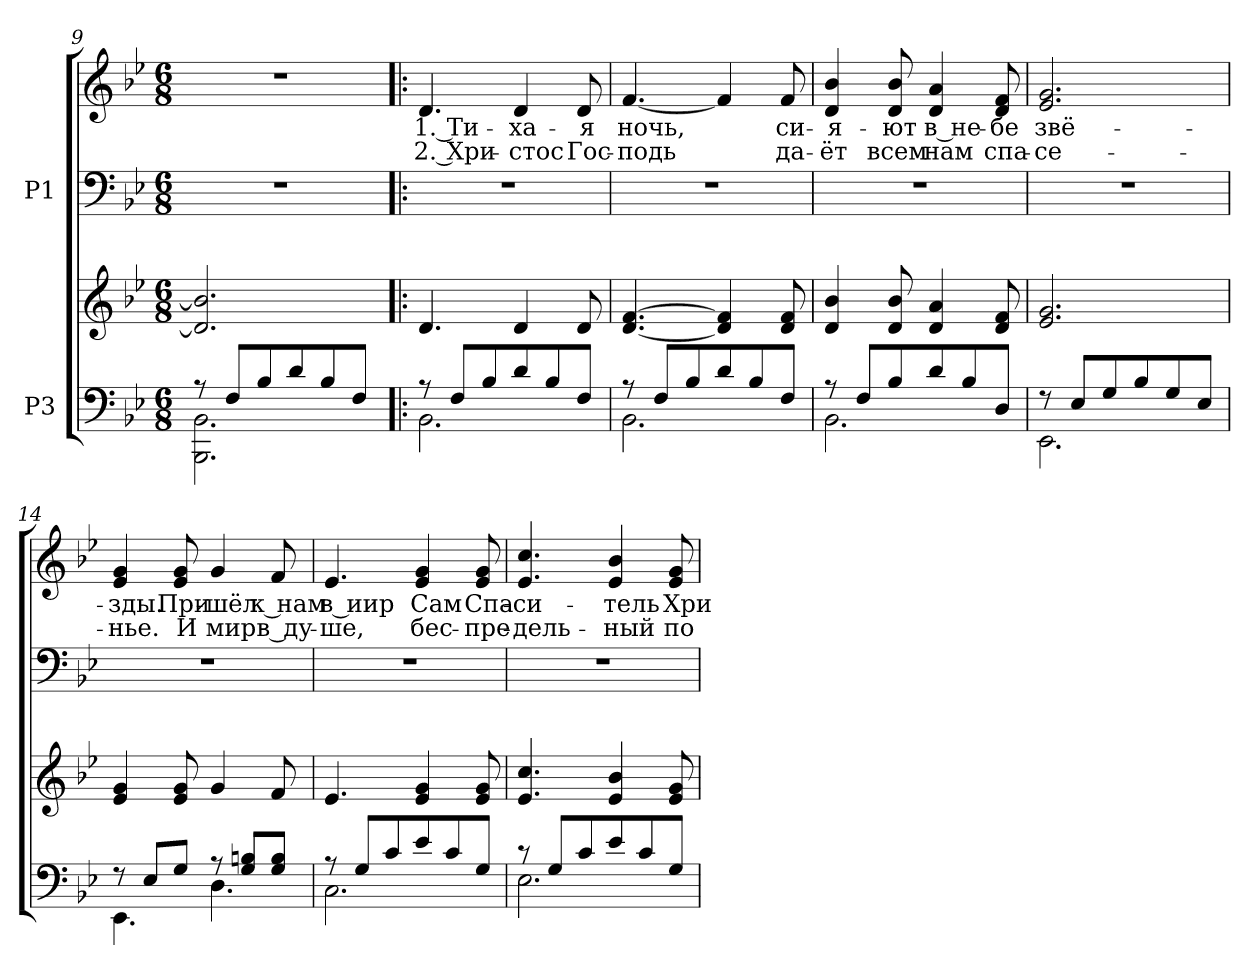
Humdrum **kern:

**kern	**kern	**kern	**kern	**text	**text
*part2	*part2	*part1	*part1	*part1	*part1
*staff4	*staff3	*staff2	*staff1	*staff1	*staff1
*I"P3	*	*I"P1	*	*	*
*clefF4	*clefG2	*clefF4	*clefG2	*	*
*k[b-e-]	*k[b-e-]	*k[b-e-]	*k[b-e-]	*	*
*B-:	*B-:	*B-:	*B-:	*	*
*M6/8	*M6/8	*M6/8	*M6/8	*	*
=9	=9	=9	=9	=9	=9
*^	*	*	*	*	*
!	!	!	!LO:N:vis=1	!LO:N:vis=1	!	!
8r	2.BBB-i\ 2.BB-i	2.di/] 2.b-i]	2.r	2.r	.	.
8Fi/L	.	.	.	.	.	.
8B-i/	.	.	.	.	.	.
8di/	.	.	.	.	.	.
8B-i/	.	.	.	.	.	.
8Fi/J	.	.	.	.	.	.
!!LO:LB:g=z
=10!|:	=10!|:	=10!|:	=10!|:	=10!|:	=10!|:	=10!|:
!	!	!	!LO:N:vis=1	!	!	!
!	!	!	!	!	!LO:LY:b:color=#000000	!LO:LY:b:color=#000000
8r	2.BB-i\	4.di/	2.r	4.di/	1. Ти-	2. Хри-
8Fi/L	.	.	.	.	.	.
8B-i/	.	.	.	.	.	.
!	!	!	!	!	!LO:LY:b:color=#000000	!LO:LY:b:color=#000000
8di/	.	4di/	.	4di/	-ха-	-стос
8B-i/	.	.	.	.	.	.
!	!	!	!	!	!LO:LY:b:color=#000000	!LO:LY:b:color=#000000
8Fi/J	.	8di/	.	8di/	-я	Гос-
=11	=11	=11	=11	=11	=11	=11
!	!	!	!LO:N:vis=1	!	!	!
!	!	!	!	!	!LO:LY:b:color=#000000	!LO:LY:b:color=#000000
8r	2.BB-i\	[<4.di/ [>4.fi	2.r	[<4.fi/	ночь,	-подь
8Fi/L	.	.	.	.	.	.
8B-i/	.	.	.	.	.	.
8di/	.	4di/] 4fi]	.	4fi/]	.	.
8B-i/	.	.	.	.	.	.
!	!	!	!	!	!LO:LY:b:color=#000000	!LO:LY:b:color=#000000
8Fi/J	.	8di/ 8fi	.	8fi/	си-	да-
=12	=12	=12	=12	=12	=12	=12
!	!	!	!LO:N:vis=1	!	!	!
!	!	!	!	!	!LO:LY:b:color=#000000	!LO:LY:b:color=#000000
8r	2.BB-i\	4di/ 4b-i	2.r	4di/ 4b-i	-я-	-ёт
8Fi/L	.	.	.	.	.	.
!	!	!	!	!	!LO:LY:b:color=#000000	!LO:LY:b:color=#000000
8B-i/	.	8di/ 8b-i	.	8di/ 8b-i	-ют	всем
!	!	!	!	!	!LO:LY:b:color=#000000	!LO:LY:b:color=#000000
8di/	.	4di/ 4ai	.	4di/ 4ai	в не-	нам
8B-i/	.	.	.	.	.	.
!	!	!	!	!	!LO:LY:b:color=#000000	!LO:LY:b:color=#000000
8Di/J	.	8di/ 8fi	.	8di/ 8fi	-бе	спа-
=13	=13	=13	=13	=13	=13	=13
!	!	!	!LO:N:vis=1	!	!	!
!	!	!	!	!	!LO:LY:b:color=#000000	!LO:LY:b:color=#000000
8r	2.EE-i\	2.e-i/ 2.gi	2.r	2.e-i/ 2.gi	звё-	-се-
8E-i/L	.	.	.	.	.	.
8Gi/	.	.	.	.	.	.
8B-i/	.	.	.	.	.	.
8Gi/	.	.	.	.	.	.
8E-i/J	.	.	.	.	.	.
=14	=14	=14	=14	=14	=14	=14
!	!	!	!LO:N:vis=1	!	!	!
!	!	!	!	!	!LO:LY:b:color=#000000	!LO:LY:b:color=#000000
8r	4.EE-i\	4e-i/ 4gi	2.r	4e-i/ 4gi	-зды.	-нье.
8E-i/L	.	.	.	.	.	.
!	!	!	!	!	!LO:LY:b:color=#000000	!LO:LY:b:color=#000000
8Gi/J	.	8e-i/ 8gi	.	8e-i/ 8gi	При-	И
!	!	!	!	!	!LO:LY:b:color=#000000	!LO:LY:b:color=#000000
8r	4.Di\	4gi/	.	4gi/	-шёл	мир
8Gi/ 8BniL	.	.	.	.	.	.
!	!	!	!	!	!LO:LY:b:color=#000000	!LO:LY:b:color=#000000
8Gi/ 8BiJ	.	8fi/	.	8fi/	к нам	в ду-
!!LO:LB:g=z
=15	=15	=15	=15	=15	=15	=15
!	!	!	!LO:N:vis=1	!	!	!
!	!	!	!	!	!LO:LY:b:color=#000000	!LO:LY:b:color=#000000
8r	2.Ci\	4.e-i/	2.r	4.e-i/	в иир	-ше,
8Gi/L	.	.	.	.	.	.
8ci/	.	.	.	.	.	.
!	!	!	!	!	!LO:LY:b:color=#000000	!LO:LY:b:color=#000000
8e-i/	.	4e-i/ 4gi	.	4e-i/ 4gi	Сам	бес-
8ci/	.	.	.	.	.	.
!	!	!	!	!	!LO:LY:b:color=#000000	!LO:LY:b:color=#000000
8Gi/J	.	8e-i/ 8gi	.	8e-i/ 8gi	Спа-	-пре-
=16	=16	=16	=16	=16	=16	=16
!	!	!	!LO:N:vis=1	!	!	!
!	!	!	!	!	!LO:LY:b:color=#000000	!LO:LY:b:color=#000000
8r	2.E-i\	4.e-i/ 4.cci	2.r	4.e-i/ 4.cci	-си-	-дель-
8Gi/L	.	.	.	.	.	.
8ci/	.	.	.	.	.	.
!	!	!	!	!	!LO:LY:b:color=#000000	!LO:LY:b:color=#000000
8e-i/	.	4e-i/ 4b-i	.	4e-i/ 4b-i	-тель	-ный
8ci/	.	.	.	.	.	.
!	!	!	!	!	!LO:LY:b:color=#000000	!LO:LY:b:color=#000000
8Gi/J	.	8e-i/ 8gi	.	8e-i/ 8gi	Хри-	по-
*v	*v	*	*	*	*	*
=	=	=	=	=	=
*-	*-	*-	*-	*-	*-
